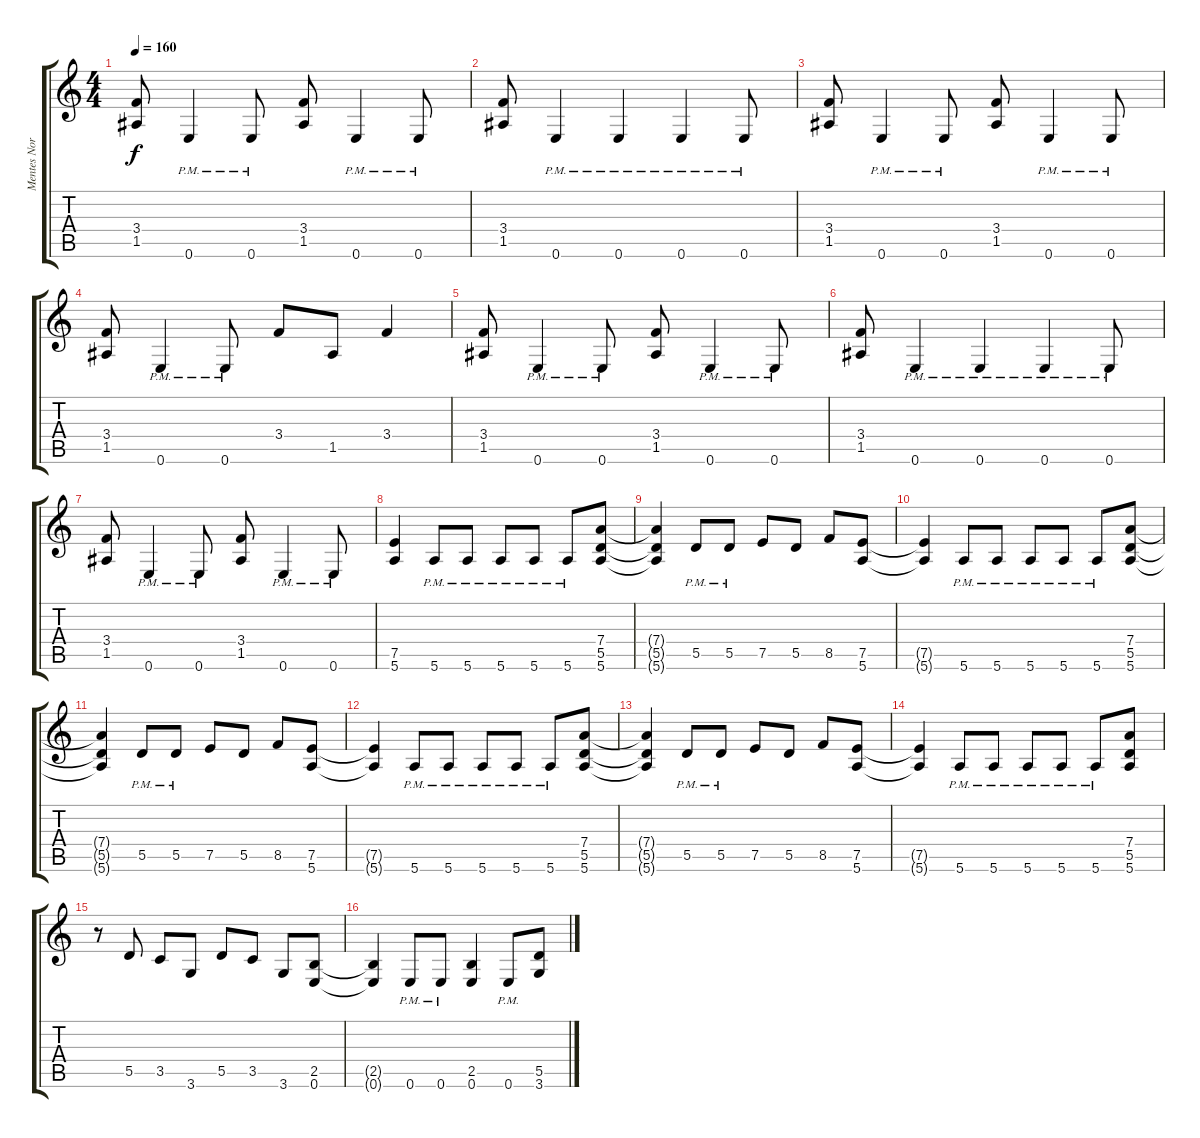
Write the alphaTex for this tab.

\track ("Mentes Norbert" "Mentes Nor") {instrument distortionguitar}
\staff {score tabs}
\tuning (E4 B3 G3 D3 A2 E2) {hide}
\ts (4 4)
\tempo 160
\clef g2
\ks c
(3.4 1.5).8{dy f instrument distortionguitar} 0.6{pm}.4 0.6{pm}.8 (3.4 1.5).8 0.6{pm}.4 0.6{pm}.8 |
(3.4 1.5).8 0.6{pm}.4 0.6{pm}.4 0.6{pm}.4 0.6{pm}.8 |
(3.4 1.5).8 0.6{pm}.4 0.6{pm}.8 (3.4 1.5).8 0.6{pm}.4 0.6{pm}.8 |
(3.4 1.5).8 0.6{pm}.4 0.6{pm}.8 3.4.8 1.5.8 3.4.4 |
(3.4 1.5).8 0.6{pm}.4 0.6{pm}.8 (3.4 1.5).8 0.6{pm}.4 0.6{pm}.8 |
(3.4 1.5).8 0.6{pm}.4 0.6{pm}.4 0.6{pm}.4 0.6{pm}.8 |
(3.4 1.5).8 0.6{pm}.4 0.6{pm}.8 (3.4 1.5).8 0.6{pm}.4 0.6{pm}.8 |
(7.5 5.6).4 5.6{pm}.8 5.6{pm}.8 5.6{pm}.8 5.6{pm}.8 5.6{pm}.8 (7.4 5.5 5.6).8 |
(7.4{t} 5.5{t} 5.6{t}).4 5.5{pm}.8 5.5{pm}.8 7.5.8 5.5.8 8.5.8 (7.5 5.6).8 |
(7.5{t} 5.6{t}).4 5.6{pm}.8 5.6{pm}.8 5.6{pm}.8 5.6{pm}.8 5.6{pm}.8 (7.4 5.5 5.6).8 |
(7.4{t} 5.5{t} 5.6{t}).4 5.5{pm}.8 5.5{pm}.8 7.5.8 5.5.8 8.5.8 (7.5 5.6).8 |
(7.5{t} 5.6{t}).4 5.6{pm}.8 5.6{pm}.8 5.6{pm}.8 5.6{pm}.8 5.6{pm}.8 (7.4 5.5 5.6).8 |
(7.4{t} 5.5{t} 5.6{t}).4 5.5{pm}.8 5.5{pm}.8 7.5.8 5.5.8 8.5.8 (7.5 5.6).8 |
(7.5{t} 5.6{t}).4 5.6{pm}.8 5.6{pm}.8 5.6{pm}.8 5.6{pm}.8 5.6{pm}.8 (7.4 5.5 5.6).8 |
r.8 5.5.8 3.5.8 3.6.8 5.5.8 3.5.8 3.6.8 (2.5 0.6).8 |
(2.5{t} 0.6{t}).4 0.6{pm}.8 0.6{pm}.8 (2.5 0.6).4 0.6{pm}.8 (5.5 3.6).8
